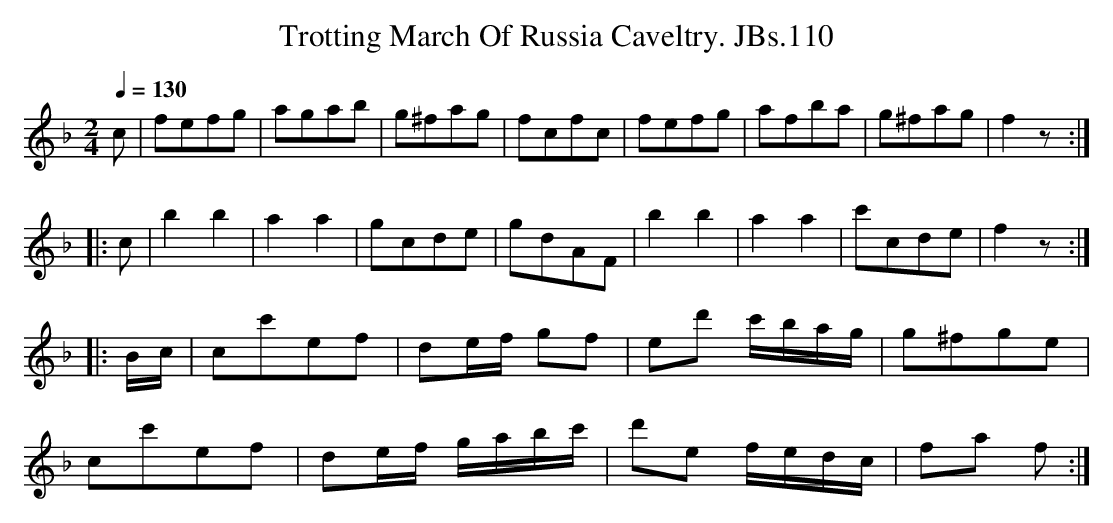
X:1
T:Trotting March Of Russia Caveltry. JBs.110
M:2/4
L:1/8
Q:1/4=130
K:F major
c|fefg|agab|g^fag|fcfc|fefg|afba|g^fag|f2z:|!
|:c|b2b2|a2a2|gcde|gdAF|b2b2|a2a2|c'cde|f2z:|!
|:B/c/|cc'ef|de/f/ gf|ed' c'/b/a/g/|g^fge|!
cc'ef|de/f/ g/a/b/c'/|d'e f/e/d/c/|fa f:|
